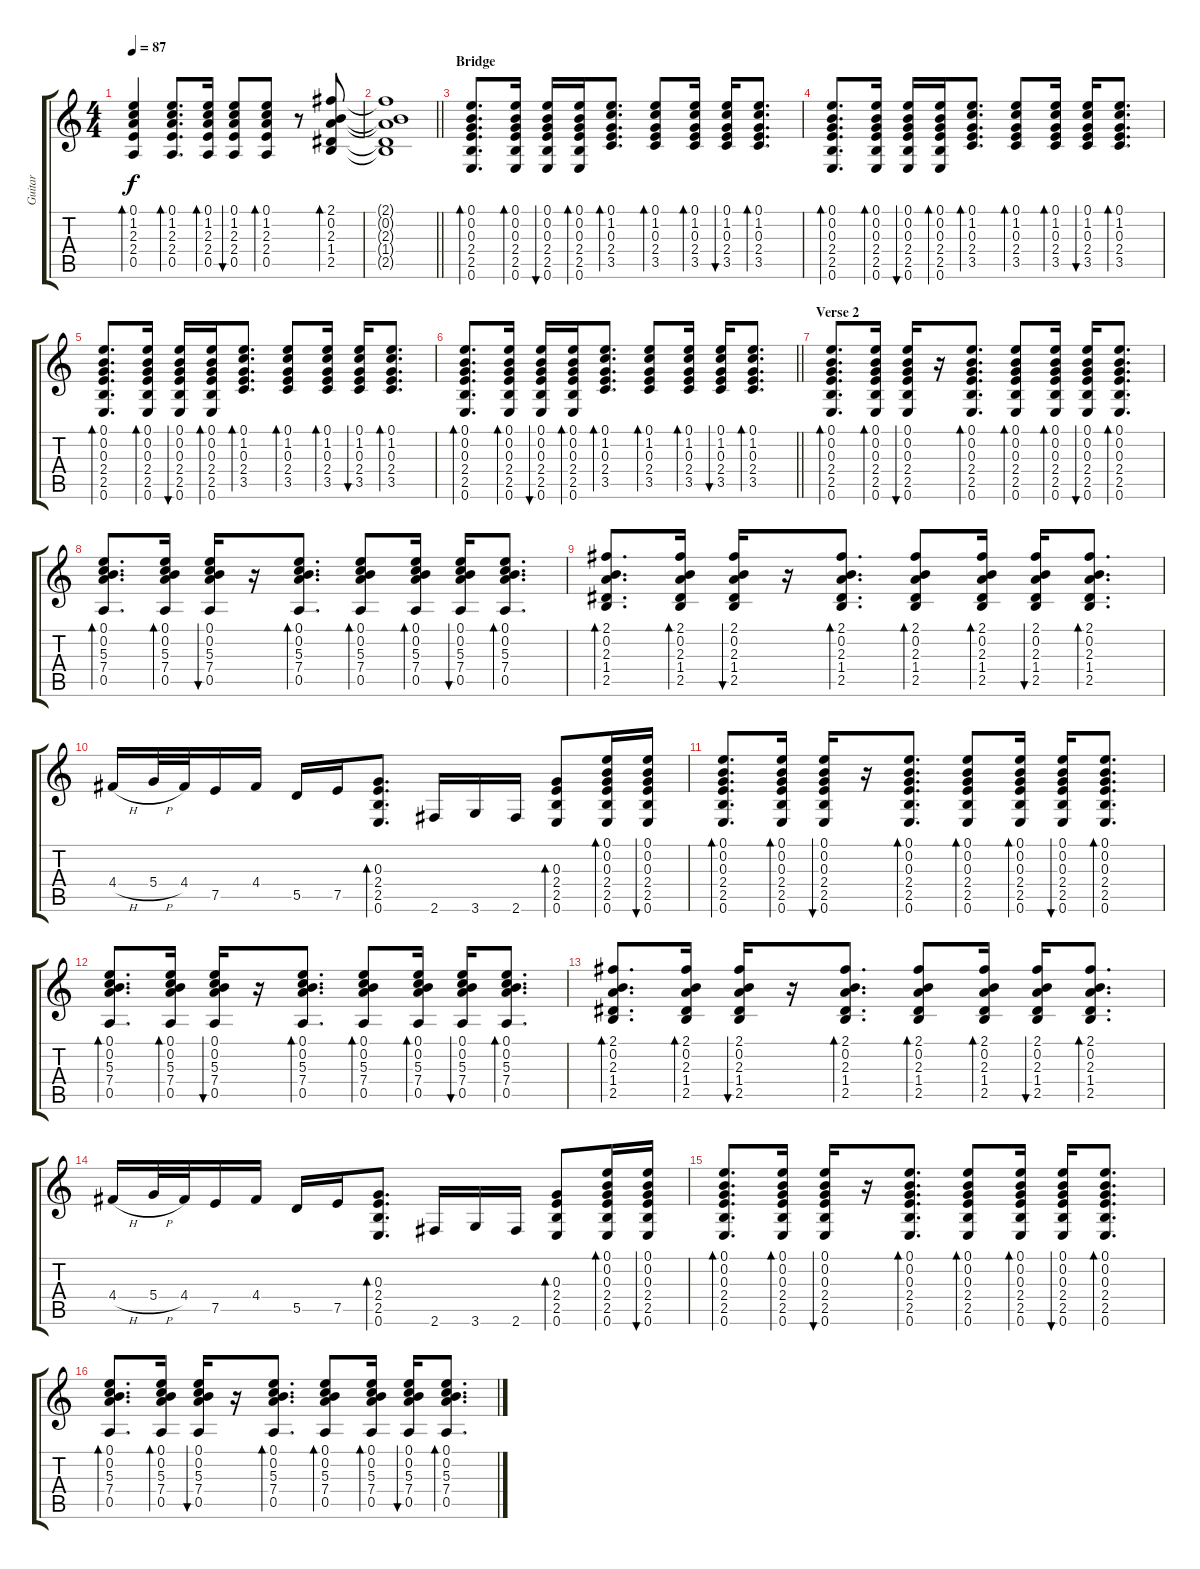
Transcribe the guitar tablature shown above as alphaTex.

\track ("Guitar" "Guitar") {instrument acousticguitarnylon}
\staff {score tabs}
\tuning (E4 B3 G3 D3 A2 E2) {hide}
\ts (4 4)
\tempo 87
\clef g2
\ks c
(0.1 1.2 2.3 2.4 0.5).4{bd 60 dy f} (0.1 1.2 2.3 2.4 0.5).8{d bd 60} (0.1 1.2 2.3 2.4 0.5).16{bd 60} (0.1 1.2 2.3 2.4 0.5).8{bu 60} (0.1 1.2 2.3 2.4 0.5).8{bd 60} r.8 (2.1 0.2 2.3 1.4 2.5).8{bd 60} |
\barLineRight lightlight
(2.1{t} 0.2{t} 2.3{t} 1.4{t} 2.5{t}).1 |
\section ("" "Bridge")
(0.1 0.2 0.3 2.4 2.5 0.6).8{d bd 60} (0.1 0.2 0.3 2.4 2.5 0.6).16{bd 60} (0.1 0.2 0.3 2.4 2.5 0.6).16{bu 60} (0.1 0.2 0.3 2.4 2.5 0.6).16{bd 60} (0.1 1.2 0.3 2.4 3.5).8{d bd 60} (0.1 1.2 0.3 2.4 3.5).8{bd 60} (0.1 1.2 0.3 2.4 3.5).16{bd 60} (0.1 1.2 0.3 2.4 3.5).16{bu 60} (0.1 1.2 0.3 2.4 3.5).8{d bd 60} |
(0.1 0.2 0.3 2.4 2.5 0.6).8{d bd 60} (0.1 0.2 0.3 2.4 2.5 0.6).16{bd 60} (0.1 0.2 0.3 2.4 2.5 0.6).16{bu 60} (0.1 0.2 0.3 2.4 2.5 0.6).16{bd 60} (0.1 1.2 0.3 2.4 3.5).8{d bd 60} (0.1 1.2 0.3 2.4 3.5).8{bd 60} (0.1 1.2 0.3 2.4 3.5).16{bd 60} (0.1 1.2 0.3 2.4 3.5).16{bu 60} (0.1 1.2 0.3 2.4 3.5).8{d bd 60} |
(0.1 0.2 0.3 2.4 2.5 0.6).8{d bd 60} (0.1 0.2 0.3 2.4 2.5 0.6).16{bd 60} (0.1 0.2 0.3 2.4 2.5 0.6).16{bu 60} (0.1 0.2 0.3 2.4 2.5 0.6).16{bd 60} (0.1 1.2 0.3 2.4 3.5).8{d bd 60} (0.1 1.2 0.3 2.4 3.5).8{bd 60} (0.1 1.2 0.3 2.4 3.5).16{bd 60} (0.1 1.2 0.3 2.4 3.5).16{bu 60} (0.1 1.2 0.3 2.4 3.5).8{d bd 60} |
\barLineRight lightlight
(0.1 0.2 0.3 2.4 2.5 0.6).8{d bd 60} (0.1 0.2 0.3 2.4 2.5 0.6).16{bd 60} (0.1 0.2 0.3 2.4 2.5 0.6).16{bu 60} (0.1 0.2 0.3 2.4 2.5 0.6).16{bd 60} (0.1 1.2 0.3 2.4 3.5).8{d bd 60} (0.1 1.2 0.3 2.4 3.5).8{bd 60} (0.1 1.2 0.3 2.4 3.5).16{bd 60} (0.1 1.2 0.3 2.4 3.5).16{bu 60} (0.1 1.2 0.3 2.4 3.5).8{d bd 60} |
\section ("" "Verse 2")
(0.1 0.2 0.3 2.4 2.5 0.6).8{d bd 60} (0.1 0.2 0.3 2.4 2.5 0.6).16{bd 60} (0.1 0.2 0.3 2.4 2.5 0.6).16{bu 60} r.16 (0.1 0.2 0.3 2.4 2.5 0.6).8{d bd 60} (0.1 0.2 0.3 2.4 2.5 0.6).8{bd 60} (0.1 0.2 0.3 2.4 2.5 0.6).16{bd 60} (0.1 0.2 0.3 2.4 2.5 0.6).16{bu 60} (0.1 0.2 0.3 2.4 2.5 0.6).8{d bd 60} |
(0.1 0.2 5.3 7.4 0.5).8{d bd 60} (0.1 0.2 5.3 7.4 0.5).16{bd 60} (0.1 0.2 5.3 7.4 0.5).16{bu 60} r.16 (0.1 0.2 5.3 7.4 0.5).8{d bd 60} (0.1 0.2 5.3 7.4 0.5).8{bd 60} (0.1 0.2 5.3 7.4 0.5).16{bd 60} (0.1 0.2 5.3 7.4 0.5).16{bu 60} (0.1 0.2 5.3 7.4 0.5).8{d bd 60} |
(2.1 0.2 2.3 1.4 2.5).8{d bd 60} (2.1 0.2 2.3 1.4 2.5).16{bd 60} (2.1 0.2 2.3 1.4 2.5).16{bu 60} r.16 (2.1 0.2 2.3 1.4 2.5).8{d bd 60} (2.1 0.2 2.3 1.4 2.5).8{bd 60} (2.1 0.2 2.3 1.4 2.5).16{bd 60} (2.1 0.2 2.3 1.4 2.5).16{bu 60} (2.1 0.2 2.3 1.4 2.5).8{d bd 60} |
4.4{h}.16 5.4{h}.32 4.4.32 7.5.16 4.4.16 5.5.16 7.5.16 (0.3 2.4 2.5 0.6).8{d bd 60} 2.6.16 3.6.16 2.6.16 (0.3 2.4 2.5 0.6).8{bd 60} (0.1 0.2 0.3 2.4 2.5 0.6).16{bd 60} (0.1 0.2 0.3 2.4 2.5 0.6).16{bu 60} |
(0.1 0.2 0.3 2.4 2.5 0.6).8{d bd 60} (0.1 0.2 0.3 2.4 2.5 0.6).16{bd 60} (0.1 0.2 0.3 2.4 2.5 0.6).16{bu 60} r.16 (0.1 0.2 0.3 2.4 2.5 0.6).8{d bd 60} (0.1 0.2 0.3 2.4 2.5 0.6).8{bd 60} (0.1 0.2 0.3 2.4 2.5 0.6).16{bd 60} (0.1 0.2 0.3 2.4 2.5 0.6).16{bu 60} (0.1 0.2 0.3 2.4 2.5 0.6).8{d bd 60} |
(0.1 0.2 5.3 7.4 0.5).8{d bd 60} (0.1 0.2 5.3 7.4 0.5).16{bd 60} (0.1 0.2 5.3 7.4 0.5).16{bu 60} r.16 (0.1 0.2 5.3 7.4 0.5).8{d bd 60} (0.1 0.2 5.3 7.4 0.5).8{bd 60} (0.1 0.2 5.3 7.4 0.5).16{bd 60} (0.1 0.2 5.3 7.4 0.5).16{bu 60} (0.1 0.2 5.3 7.4 0.5).8{d bd 60} |
(2.1 0.2 2.3 1.4 2.5).8{d bd 60} (2.1 0.2 2.3 1.4 2.5).16{bd 60} (2.1 0.2 2.3 1.4 2.5).16{bu 60} r.16 (2.1 0.2 2.3 1.4 2.5).8{d bd 60} (2.1 0.2 2.3 1.4 2.5).8{bd 60} (2.1 0.2 2.3 1.4 2.5).16{bd 60} (2.1 0.2 2.3 1.4 2.5).16{bu 60} (2.1 0.2 2.3 1.4 2.5).8{d bd 60} |
4.4{h}.16 5.4{h}.32 4.4.32 7.5.16 4.4.16 5.5.16 7.5.16 (0.3 2.4 2.5 0.6).8{d bd 60} 2.6.16 3.6.16 2.6.16 (0.3 2.4 2.5 0.6).8{bd 60} (0.1 0.2 0.3 2.4 2.5 0.6).16{bd 60} (0.1 0.2 0.3 2.4 2.5 0.6).16{bu 60} |
(0.1 0.2 0.3 2.4 2.5 0.6).8{d bd 60} (0.1 0.2 0.3 2.4 2.5 0.6).16{bd 60} (0.1 0.2 0.3 2.4 2.5 0.6).16{bu 60} r.16 (0.1 0.2 0.3 2.4 2.5 0.6).8{d bd 60} (0.1 0.2 0.3 2.4 2.5 0.6).8{bd 60} (0.1 0.2 0.3 2.4 2.5 0.6).16{bd 60} (0.1 0.2 0.3 2.4 2.5 0.6).16{bu 60} (0.1 0.2 0.3 2.4 2.5 0.6).8{d bd 60} |
(0.1 0.2 5.3 7.4 0.5).8{d bd 60} (0.1 0.2 5.3 7.4 0.5).16{bd 60} (0.1 0.2 5.3 7.4 0.5).16{bu 60} r.16 (0.1 0.2 5.3 7.4 0.5).8{d bd 60} (0.1 0.2 5.3 7.4 0.5).8{bd 60} (0.1 0.2 5.3 7.4 0.5).16{bd 60} (0.1 0.2 5.3 7.4 0.5).16{bu 60} (0.1 0.2 5.3 7.4 0.5).8{d bd 60}
